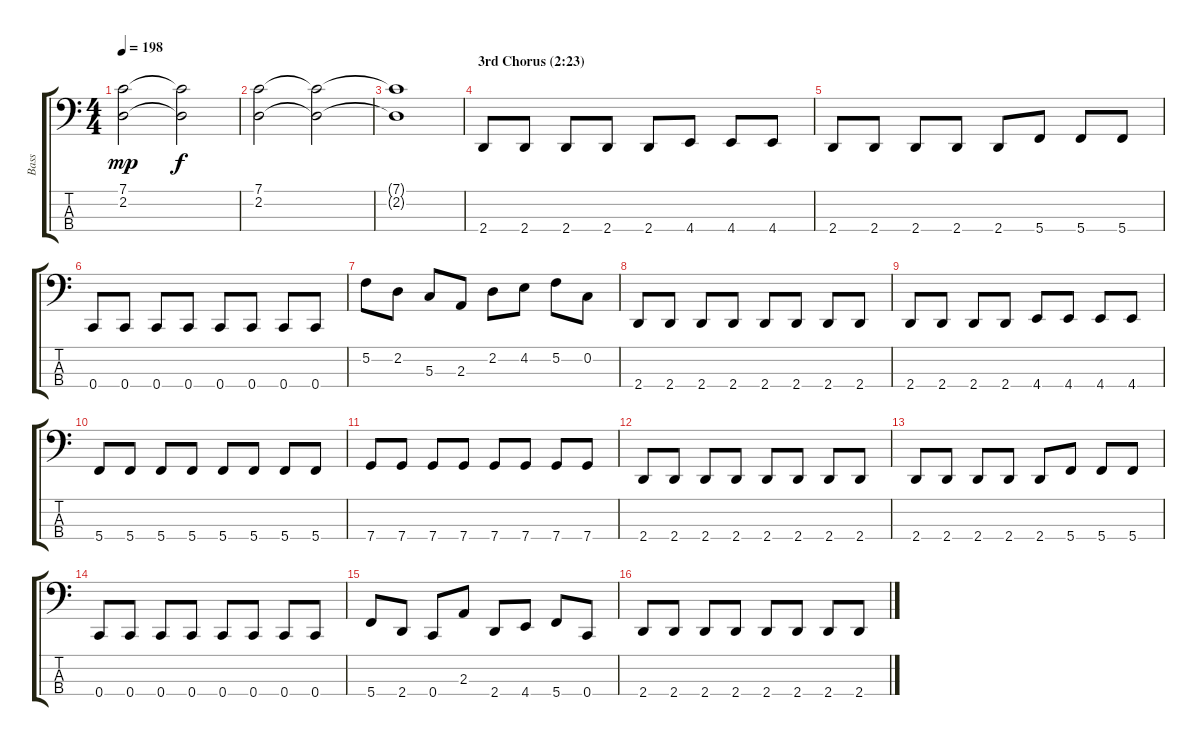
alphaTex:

\track ("Bass" "Bass") {instrument electricbassfinger}
\staff {score tabs}
\tuning (F2 C2 G1 C1) {hide}
\ts (4 4)
\tempo 198
\clef f4
\ks c
(7.1 2.2).2{dy mp volume 4 instrument seashore} (7.1{t} 2.2{t}).2{dy f volume 10} |
(7.1 2.2).2{volume 10} (7.1{t} 2.2{t}).2{volume 16} |
(7.1{t} 2.2{t}).1 |
\section ("" "3rd Chorus (2:23)")
2.4.8{instrument electricbassfinger} 2.4.8 2.4.8 2.4.8 2.4.8 4.4.8 4.4.8 4.4.8 |
2.4.8 2.4.8 2.4.8 2.4.8 2.4.8 5.4.8 5.4.8 5.4.8 |
0.4.8 0.4.8 0.4.8 0.4.8 0.4.8 0.4.8 0.4.8 0.4.8 |
5.2.8 2.2.8 5.3.8 2.3.8 2.2.8 4.2.8 5.2.8 0.2.8 |
2.4.8 2.4.8 2.4.8 2.4.8 2.4.8 2.4.8 2.4.8 2.4.8 |
2.4.8 2.4.8 2.4.8 2.4.8 4.4.8 4.4.8 4.4.8 4.4.8 |
5.4.8 5.4.8 5.4.8 5.4.8 5.4.8 5.4.8 5.4.8 5.4.8 |
7.4.8 7.4.8 7.4.8 7.4.8 7.4.8 7.4.8 7.4.8 7.4.8 |
2.4.8 2.4.8 2.4.8 2.4.8 2.4.8 2.4.8 2.4.8 2.4.8 |
2.4.8 2.4.8 2.4.8 2.4.8 2.4.8 5.4.8 5.4.8 5.4.8 |
0.4.8 0.4.8 0.4.8 0.4.8 0.4.8 0.4.8 0.4.8 0.4.8 |
5.4.8 2.4.8 0.4.8 2.3.8 2.4.8 4.4.8 5.4.8 0.4.8 |
2.4.8 2.4.8 2.4.8 2.4.8 2.4.8 2.4.8 2.4.8 2.4.8
